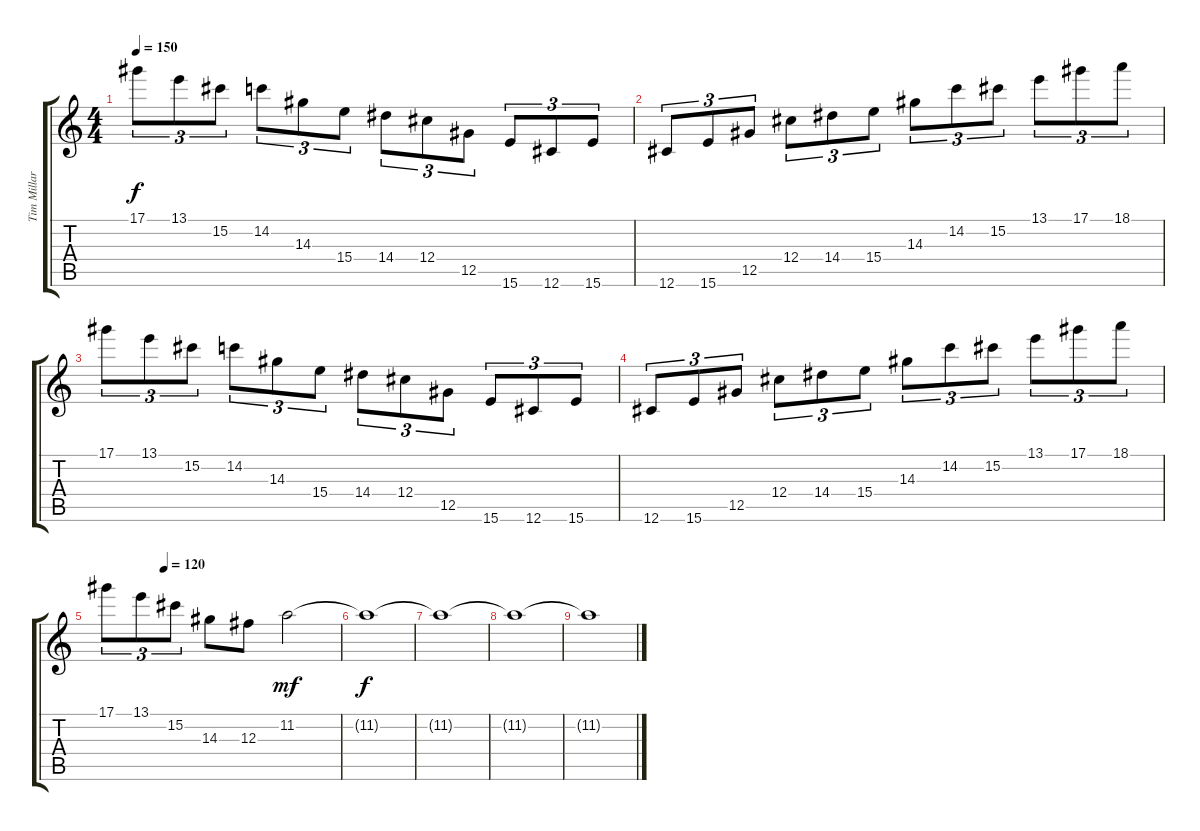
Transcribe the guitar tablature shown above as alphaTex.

\track ("Tim Millar" "Tim Millar") {instrument distortionguitar}
\staff {score tabs}
\tuning (Eb4 Bb3 Gb3 Db3 Ab2 Db2) {hide}
\ts (4 4)
\tempo 150
\clef g2
\ks c
17.1.8{tu (3 2) dy f} 13.1.8{tu (3 2)} 15.2.8{tu (3 2)} 14.2.8{tu (3 2)} 14.3.8{tu (3 2)} 15.4.8{tu (3 2)} 14.4.8{tu (3 2)} 12.4.8{tu (3 2)} 12.5.8{tu (3 2)} 15.6.8{tu (3 2)} 12.6.8{tu (3 2)} 15.6.8{tu (3 2)} |
12.6.8{tu (3 2)} 15.6.8{tu (3 2)} 12.5.8{tu (3 2)} 12.4.8{tu (3 2)} 14.4.8{tu (3 2)} 15.4.8{tu (3 2)} 14.3.8{tu (3 2)} 14.2.8{tu (3 2)} 15.2.8{tu (3 2)} 13.1.8{tu (3 2)} 17.1.8{tu (3 2)} 18.1.8{tu (3 2)} |
17.1.8{tu (3 2)} 13.1.8{tu (3 2)} 15.2.8{tu (3 2)} 14.2.8{tu (3 2)} 14.3.8{tu (3 2)} 15.4.8{tu (3 2)} 14.4.8{tu (3 2)} 12.4.8{tu (3 2)} 12.5.8{tu (3 2)} 15.6.8{tu (3 2)} 12.6.8{tu (3 2)} 15.6.8{tu (3 2)} |
12.6.8{tu (3 2)} 15.6.8{tu (3 2)} 12.5.8{tu (3 2)} 12.4.8{tu (3 2)} 14.4.8{tu (3 2)} 15.4.8{tu (3 2)} 14.3.8{tu (3 2)} 14.2.8{tu (3 2)} 15.2.8{tu (3 2)} 13.1.8{tu (3 2)} 17.1.8{tu (3 2)} 18.1.8{tu (3 2)} |
\tempo (120 0.25)
17.1.8{tu (3 2)} 13.1.8{tu (3 2)} 15.2.8{tu (3 2)} 14.3.8 12.3.8 11.2.2{dy mf} |
11.2{t}.1{dy f} |
11.2{t}.1 |
11.2{t}.1 |
11.2{t}.1
